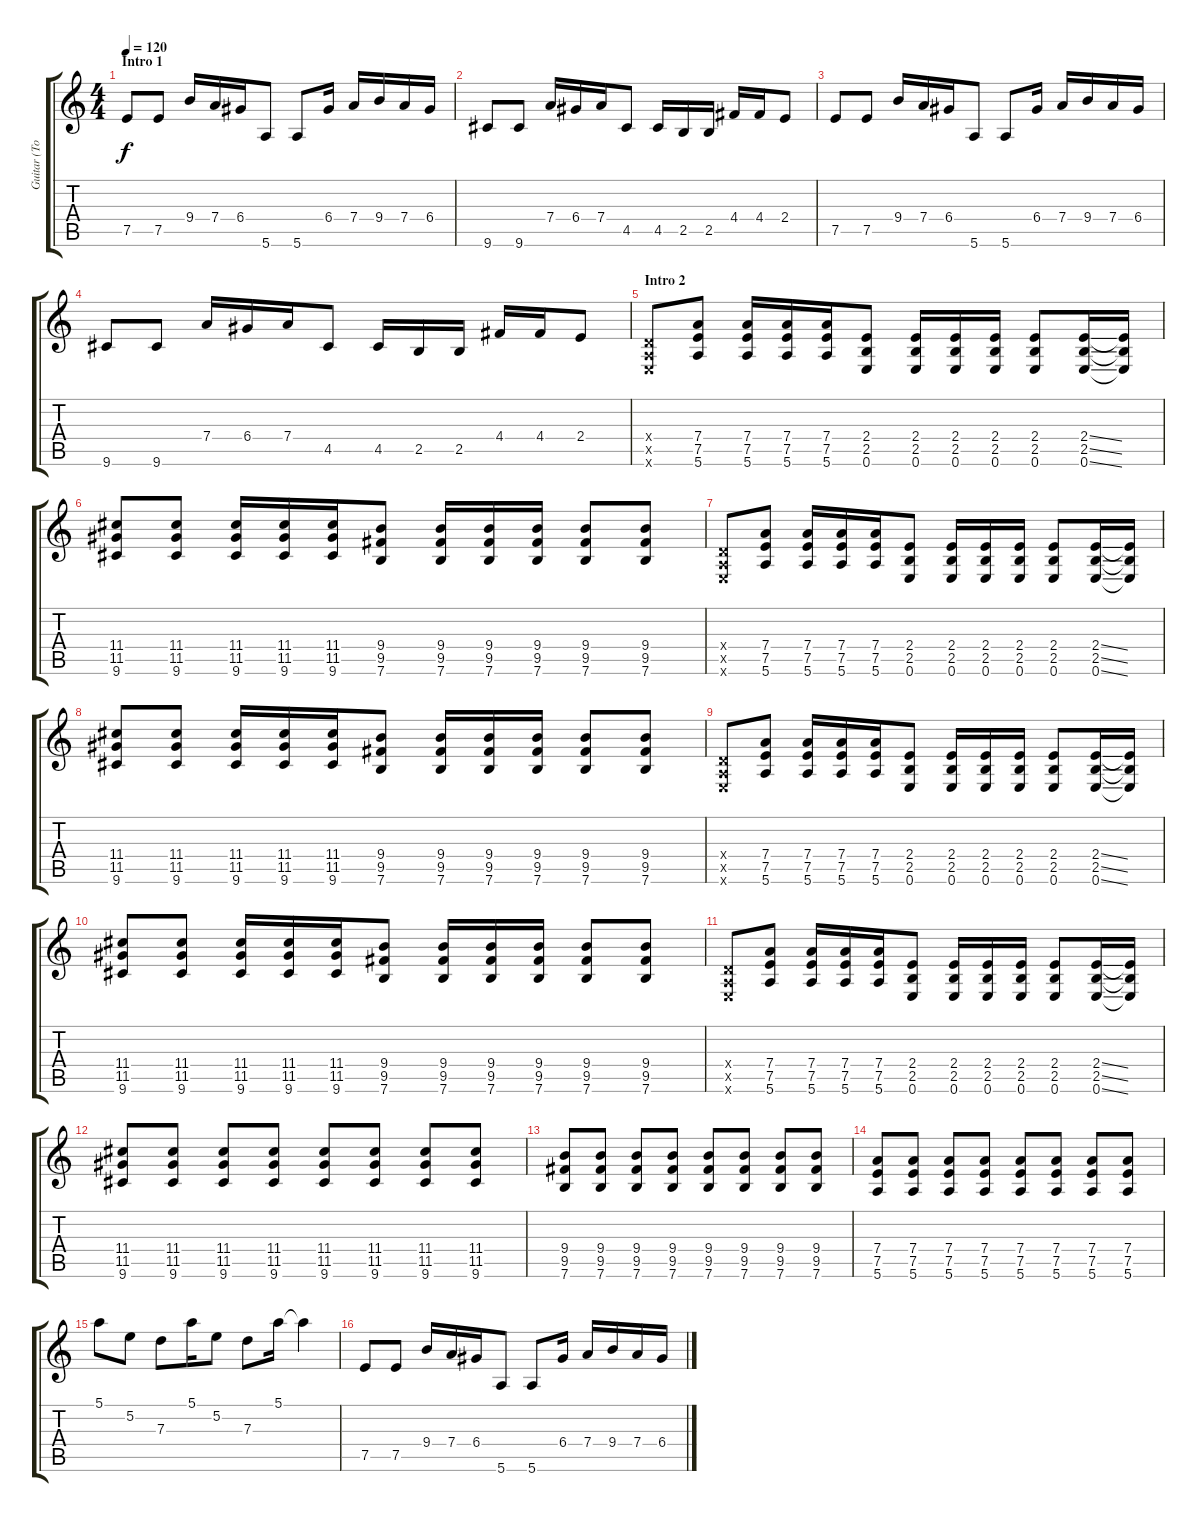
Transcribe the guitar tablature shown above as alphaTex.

\track ("Guitar (Tom DeLonge)" "Guitar (To") {instrument overdrivenguitar}
\staff {score tabs}
\tuning (E4 B3 G3 D3 A2 E2) {hide}
\ts (4 4)
\section ("" "Intro 1")
\tempo 120
\clef g2
\ks c
7.5.8{dy f instrument overdrivenguitar} 7.5.8 9.4.16 7.4.16 6.4.16 5.6.8 5.6.8 6.4.16 7.4.16 9.4.16 7.4.16 6.4.16 |
9.6.8 9.6.8 7.4.16 6.4.16 7.4.16 4.5.8 4.5.16 2.5.16 2.5.16 4.4.16 4.4.16 2.4.8 |
7.5.8 7.5.8 9.4.16 7.4.16 6.4.16 5.6.8 5.6.8 6.4.16 7.4.16 9.4.16 7.4.16 6.4.16 |
9.6.8 9.6.8 7.4.16 6.4.16 7.4.16 4.5.8 4.5.16 2.5.16 2.5.16 4.4.16 4.4.16 2.4.8 |
\section ("" "Intro 2")
(0.4{x} 0.5{x} 0.6{x}).8 (7.4 7.5 5.6).8 (7.4 7.5 5.6).16 (7.4 7.5 5.6).16 (7.4 7.5 5.6).16 (2.4 2.5 0.6).8 (2.4 2.5 0.6).16 (2.4 2.5 0.6).16 (2.4 2.5 0.6).16 (2.4 2.5 0.6).8 (2.4{ss} 2.5{ss} 0.6{ss}).16 (2.4{t} 2.5{t} 0.6{t}).16 |
(11.4 11.5 9.6).8 (11.4 11.5 9.6).8 (11.4 11.5 9.6).16 (11.4 11.5 9.6).16 (11.4 11.5 9.6).16 (9.4 9.5 7.6).8 (9.4 9.5 7.6).16 (9.4 9.5 7.6).16 (9.4 9.5 7.6).16 (9.4 9.5 7.6).8 (9.4 9.5 7.6).8 |
(0.4{x} 0.5{x} 0.6{x}).8 (7.4 7.5 5.6).8 (7.4 7.5 5.6).16 (7.4 7.5 5.6).16 (7.4 7.5 5.6).16 (2.4 2.5 0.6).8 (2.4 2.5 0.6).16 (2.4 2.5 0.6).16 (2.4 2.5 0.6).16 (2.4 2.5 0.6).8 (2.4{ss} 2.5{ss} 0.6{ss}).16 (2.4{t} 2.5{t} 0.6{t}).16 |
(11.4 11.5 9.6).8 (11.4 11.5 9.6).8 (11.4 11.5 9.6).16 (11.4 11.5 9.6).16 (11.4 11.5 9.6).16 (9.4 9.5 7.6).8 (9.4 9.5 7.6).16 (9.4 9.5 7.6).16 (9.4 9.5 7.6).16 (9.4 9.5 7.6).8 (9.4 9.5 7.6).8 |
(0.4{x} 0.5{x} 0.6{x}).8 (7.4 7.5 5.6).8 (7.4 7.5 5.6).16 (7.4 7.5 5.6).16 (7.4 7.5 5.6).16 (2.4 2.5 0.6).8 (2.4 2.5 0.6).16 (2.4 2.5 0.6).16 (2.4 2.5 0.6).16 (2.4 2.5 0.6).8 (2.4{ss} 2.5{ss} 0.6{ss}).16 (2.4{t} 2.5{t} 0.6{t}).16 |
(11.4 11.5 9.6).8 (11.4 11.5 9.6).8 (11.4 11.5 9.6).16 (11.4 11.5 9.6).16 (11.4 11.5 9.6).16 (9.4 9.5 7.6).8 (9.4 9.5 7.6).16 (9.4 9.5 7.6).16 (9.4 9.5 7.6).16 (9.4 9.5 7.6).8 (9.4 9.5 7.6).8 |
(0.4{x} 0.5{x} 0.6{x}).8 (7.4 7.5 5.6).8 (7.4 7.5 5.6).16 (7.4 7.5 5.6).16 (7.4 7.5 5.6).16 (2.4 2.5 0.6).8 (2.4 2.5 0.6).16 (2.4 2.5 0.6).16 (2.4 2.5 0.6).16 (2.4 2.5 0.6).8 (2.4{ss} 2.5{ss} 0.6{ss}).16 (2.4{t} 2.5{t} 0.6{t}).16 |
(11.4 11.5 9.6).8 (11.4 11.5 9.6).8 (11.4 11.5 9.6).8 (11.4 11.5 9.6).8 (11.4 11.5 9.6).8 (11.4 11.5 9.6).8 (11.4 11.5 9.6).8 (11.4 11.5 9.6).8 |
(9.4 9.5 7.6).8 (9.4 9.5 7.6).8 (9.4 9.5 7.6).8 (9.4 9.5 7.6).8 (9.4 9.5 7.6).8 (9.4 9.5 7.6).8 (9.4 9.5 7.6).8 (9.4 9.5 7.6).8 |
(7.4 7.5 5.6).8 (7.4 7.5 5.6).8 (7.4 7.5 5.6).8 (7.4 7.5 5.6).8 (7.4 7.5 5.6).8 (7.4 7.5 5.6).8 (7.4 7.5 5.6).8 (7.4 7.5 5.6).8 |
5.1.8 5.2.8 7.3.8 5.1.16 5.2.8 7.3.8 5.1.16 5.1{t}.4 |
7.5.8 7.5.8 9.4.16 7.4.16 6.4.16 5.6.8 5.6.8 6.4.16 7.4.16 9.4.16 7.4.16 6.4.16
